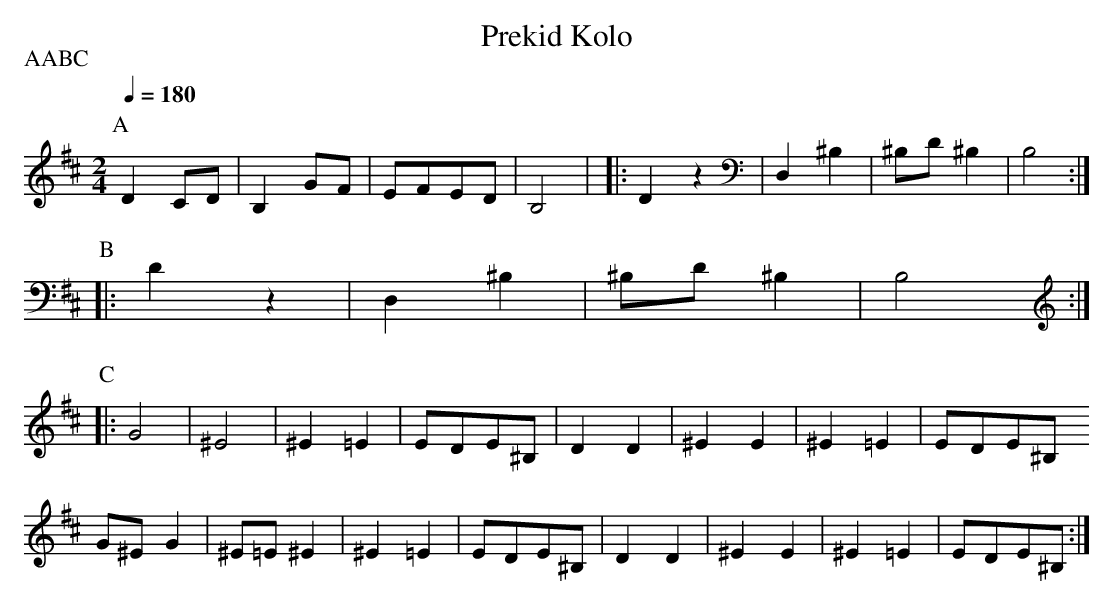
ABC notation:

X:1
T:Prekid Kolo
P:AABC
M:2/4
L:1/8
Q:1/4=180
K:D
P:A
  D2 CD|B,2 GF |EFED    |B,4     |\
|:D2 z2|D,2^B,2|^B,D^B,2|B,4     :|
P:B
|:D2 z2|D,2^B,2|^B,D^B,2|B,4     :|
P:C
|:G4   |^E4    |^E2=E2  |EDE^B,  |\
  D2D2 |^E2E2  |^E2=E2  |EDE^B,
  G^EG2|^E=E^E2|^E2=E2  |EDE^B,  |\
  D2D2 |^E2E2  |^E2=E2  |EDE^B,  :|
